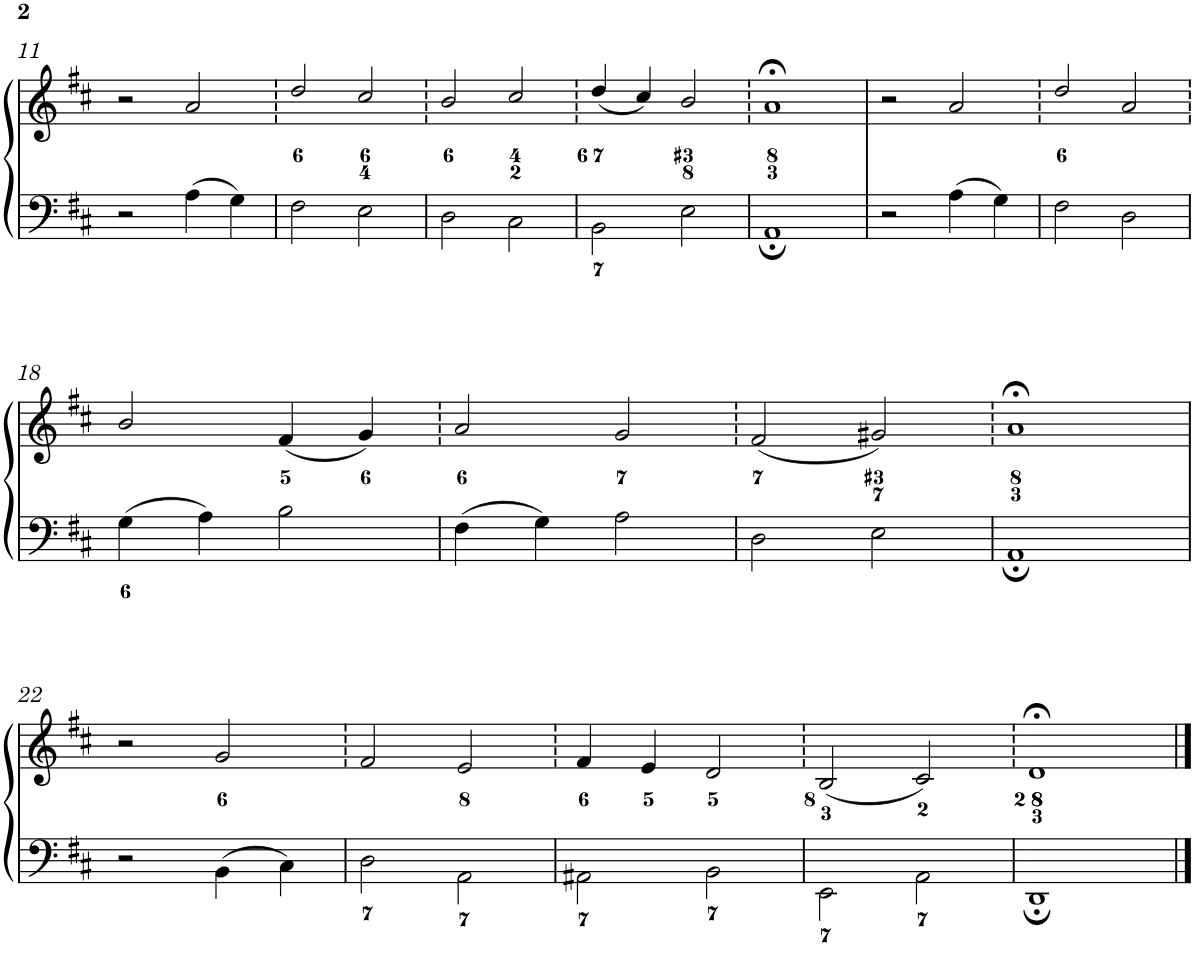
**kern	**kern
*part1	*part1
*staff2	*staff1
*I"Piano	*
*I'Pno.	*
!!LO:PB:g=z
*clefF4	*clefG2
*k[f#c#]	*k[f#c#]
*D:	*D:
*M4/4	*M4/4
*met(c)	*met(c)
=11	=11
2r	2r
4A\	2a/
4G\	.
=12	=12
2F#\	2dd/
2E\	2cc#/
=13	=13
2D\	2b/
2C#\	2cc#/
=14	=14
2BB\	(4dd/
.	4cc#/)
2E\	2b/
=15	=15
1AA;	1a;<
=16	=16
2r	2r
4A\	2a/
4G\	.
=17	=17
2F#\	2dd/
2D\	2a/
!!LO:LB:g=z
=18	=18
4G\	2b/
4A\	.
2B\	(4f#/
.	4g/)
=19	=19
4F#\	2a/
4G\	.
2A\	2g/
=20	=20
2D\	(2f#/
2E\	2g#X/)
=21	=21
1AA;	1a;<
!!LO:LB:g=z
=22	=22
2r	2r
4BB\	2g/
4C#\	.
=23	=23
2D\	2f#/
2AA\	2e/
=24	=24
2AA#X\	4f#/
.	4e/
2BB\	2d/
=25	=25
2EE\	(2B/
2AA\	2c#/)
=26	=26
1DD;	1d;<
==	==
*-	*-
